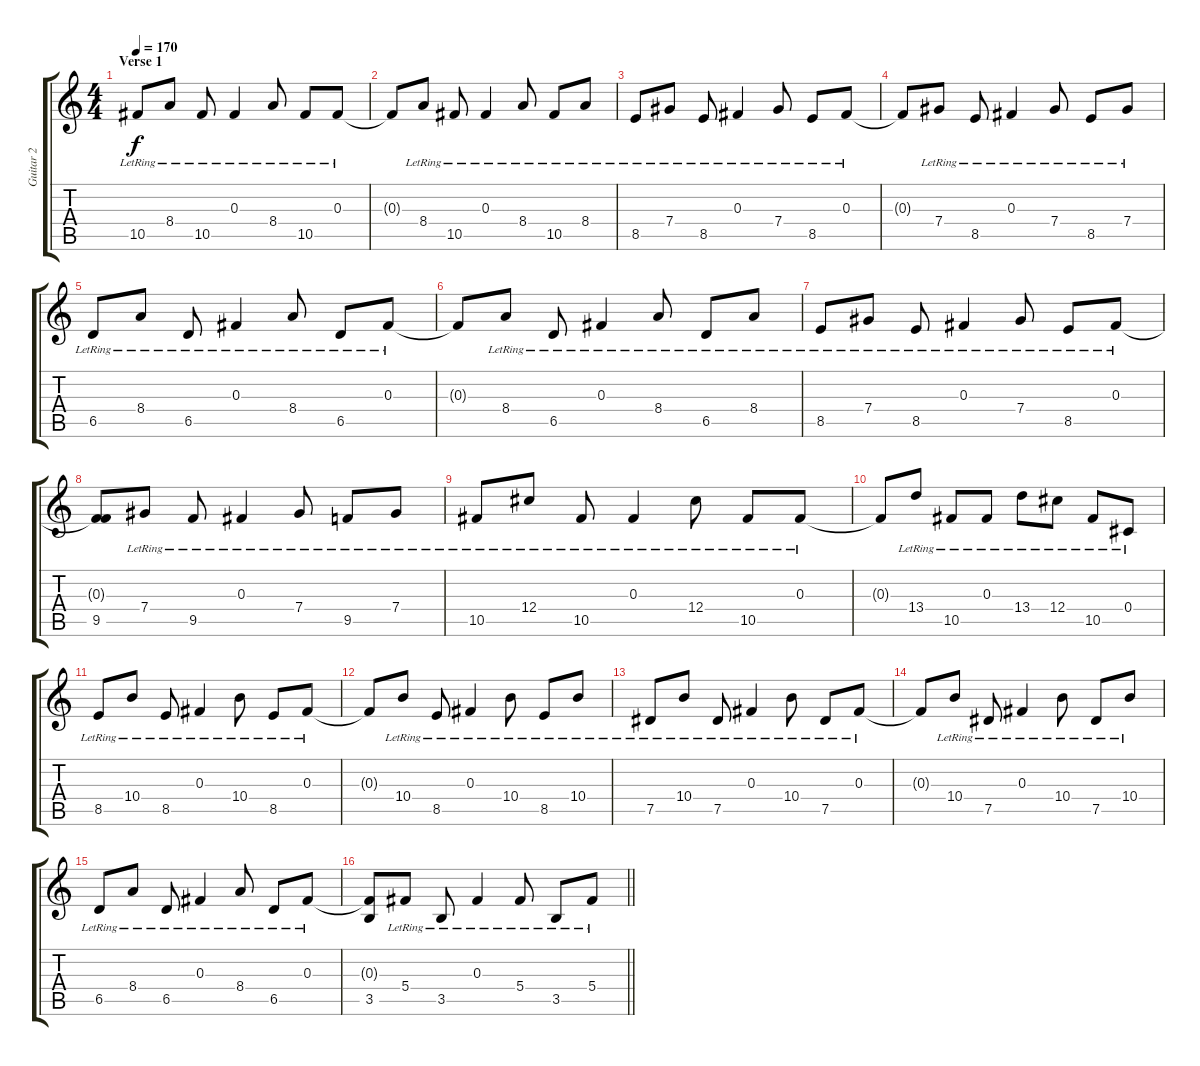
\track ("Guitar 2" "Guitar 2") {instrument electricguitarjazz}
\staff {score tabs}
\tuning (Eb4 Bb3 Gb3 Db3 Ab2 Eb2) {hide}
\ts (4 4)
\section ("" "Verse 1")
\tempo 170
\clef g2
\ks c
10.5{lr}.8{dy f} 8.4{lr}.8 10.5{lr}.8 0.3{lr}.4 8.4{lr}.8 10.5{lr}.8 0.3{lr}.8 |
0.3{t}.8 8.4{lr}.8 10.5{lr}.8 0.3{lr}.4 8.4{lr}.8 10.5{lr}.8 8.4{lr}.8 |
8.5{lr}.8 7.4{lr}.8 8.5{lr}.8 0.3{lr}.4 7.4{lr}.8 8.5{lr}.8 0.3{lr}.8 |
0.3{t}.8 7.4{lr}.8 8.5{lr}.8 0.3{lr}.4 7.4{lr}.8 8.5{lr}.8 7.4{lr}.8 |
6.5{lr}.8 8.4{lr}.8 6.5{lr}.8 0.3{lr}.4 8.4{lr}.8 6.5{lr}.8 0.3{lr}.8 |
0.3{t}.8 8.4{lr}.8 6.5{lr}.8 0.3{lr}.4 8.4{lr}.8 6.5{lr}.8 8.4{lr}.8 |
8.5{lr}.8 7.4{lr}.8 8.5{lr}.8 0.3{lr}.4 7.4{lr}.8 8.5{lr}.8 0.3{lr}.8 |
(0.3{t} 9.5).8 7.4{lr}.8 9.5{lr}.8 0.3{lr}.4 7.4{lr}.8 9.5{lr}.8 7.4{lr}.8 |
10.5{lr}.8 12.4{lr}.8 10.5{lr}.8 0.3{lr}.4 12.4{lr}.8 10.5{lr}.8 0.3{lr}.8 |
0.3{t}.8 13.4{lr}.8 10.5{lr}.8 0.3{lr}.8 13.4{lr}.8 12.4{lr}.8 10.5{lr}.8 0.4{lr}.8 |
8.5{lr}.8 10.4{lr}.8 8.5{lr}.8 0.3{lr}.4 10.4{lr}.8 8.5{lr}.8 0.3{lr}.8 |
0.3{t}.8 10.4{lr}.8 8.5{lr}.8 0.3{lr}.4 10.4{lr}.8 8.5{lr}.8 10.4{lr}.8 |
7.5{lr}.8 10.4{lr}.8 7.5{lr}.8 0.3{lr}.4 10.4{lr}.8 7.5{lr}.8 0.3{lr}.8 |
0.3{t}.8 10.4{lr}.8 7.5{lr}.8 0.3{lr}.4 10.4{lr}.8 7.5{lr}.8 10.4{lr}.8 |
6.5{lr}.8 8.4{lr}.8 6.5{lr}.8 0.3{lr}.4 8.4{lr}.8 6.5{lr}.8 0.3{lr}.8 |
\barLineRight lightlight
(0.3{t} 3.5).8 5.4{lr}.8 3.5{lr}.8 0.3{lr}.4 5.4{lr}.8 3.5{lr}.8 5.4{lr}.8
